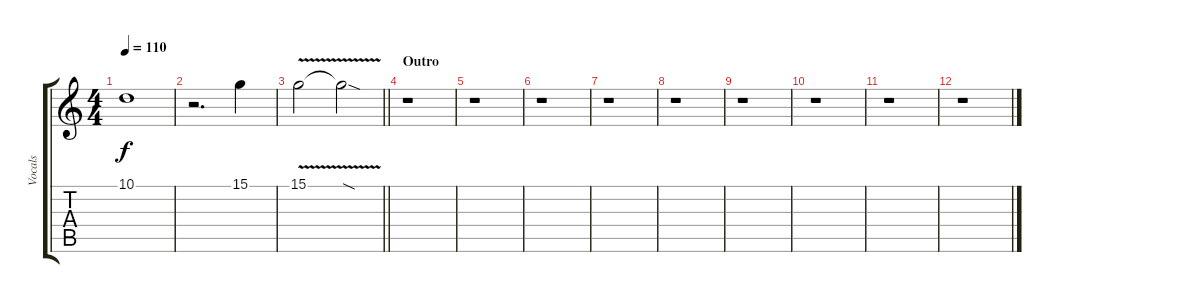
\track ("Vocals" "Vocals") {instrument lead6voice}
\staff {score tabs}
\tuning (E4 B3 G3 D3 A2 E2) {hide}
\ts (4 4)
\tempo 110
\clef g2
\ks c
10.1{t}.1{dy f} |
r.2{d} 15.1.4 |
\barLineRight lightlight
15.1{v}.2 15.1{sod t}.2 |
\section ("" "Outro")
r.1 |
r.1 |
r.1 |
r.1 |
r.1 |
r.1 |
r.1 |
r.1 |
r.1
